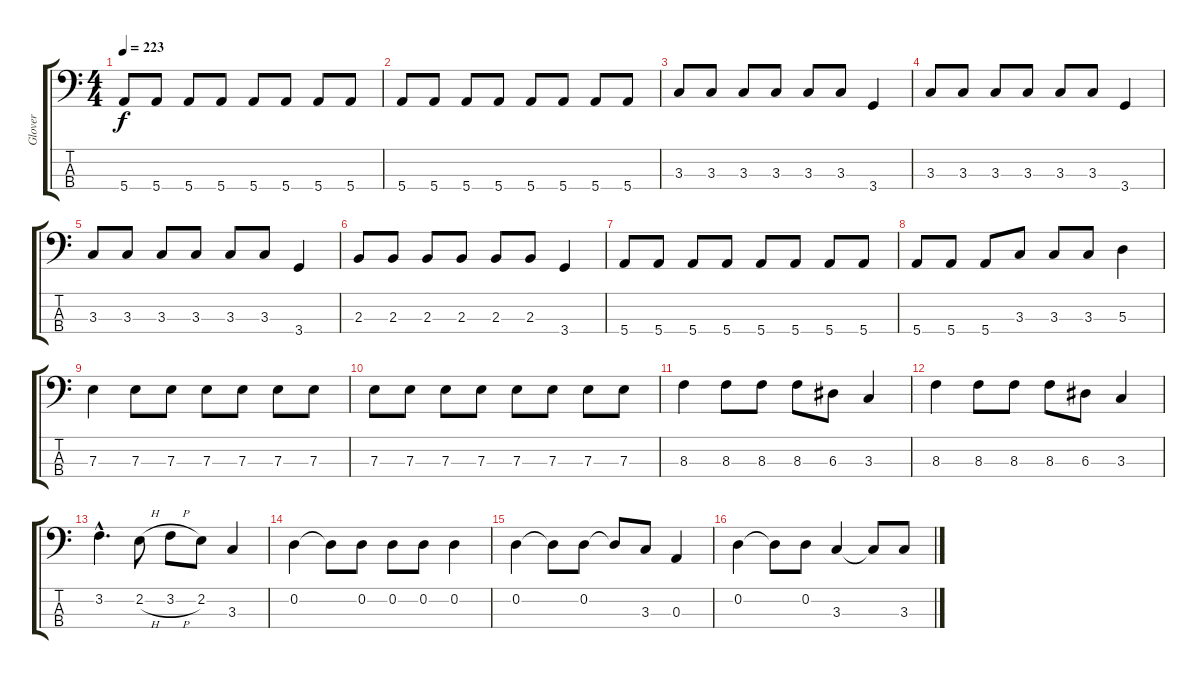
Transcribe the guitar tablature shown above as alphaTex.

\track ("Glover" "Glover") {instrument electricbasspick}
\staff {score tabs}
\tuning (G2 D2 A1 E1) {hide}
\ts (4 4)
\tempo 223
\clef f4
\ks c
5.4.8{dy f} 5.4.8 5.4.8 5.4.8 5.4.8 5.4.8 5.4.8 5.4.8 |
5.4.8 5.4.8 5.4.8 5.4.8 5.4.8 5.4.8 5.4.8 5.4.8 |
3.3.8 3.3.8 3.3.8 3.3.8 3.3.8 3.3.8 3.4.4 |
3.3.8 3.3.8 3.3.8 3.3.8 3.3.8 3.3.8 3.4.4 |
3.3.8 3.3.8 3.3.8 3.3.8 3.3.8 3.3.8 3.4.4 |
2.3.8 2.3.8 2.3.8 2.3.8 2.3.8 2.3.8 3.4.4 |
5.4.8 5.4.8 5.4.8 5.4.8 5.4.8 5.4.8 5.4.8 5.4.8 |
5.4.8 5.4.8 5.4.8 3.3.8 3.3.8 3.3.8 5.3.4 |
7.3.4 7.3.8 7.3.8 7.3.8 7.3.8 7.3.8 7.3.8 |
7.3.8 7.3.8 7.3.8 7.3.8 7.3.8 7.3.8 7.3.8 7.3.8 |
8.3.4 8.3.8 8.3.8 8.3.8 6.3.8 3.3.4 |
8.3.4 8.3.8 8.3.8 8.3.8 6.3.8 3.3.4 |
3.2{hac}.4{d} 2.2{h}.8 3.2{h}.8 2.2.8 3.3.4 |
0.2.4 0.2{t}.8 0.2.8 0.2.8 0.2.8 0.2.4 |
0.2.4 0.2{t}.8 0.2.8 0.2{t}.8 3.3.8 0.3.4 |
0.2.4 0.2{t}.8 0.2.8 3.3.4 3.3{t}.8 3.3.8
